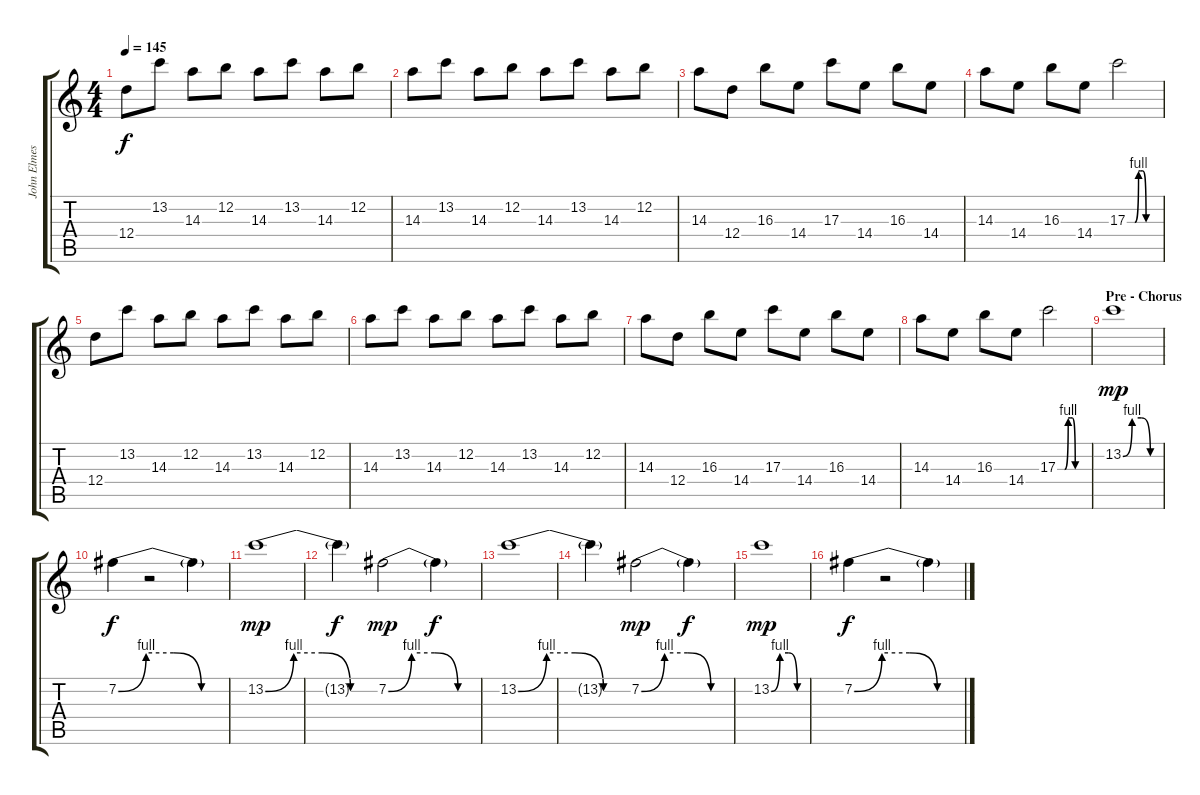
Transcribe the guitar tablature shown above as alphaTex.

\track ("John Elmesley (Lead Guitar)" "John Elmes") {instrument overdrivenguitar}
\staff {score tabs}
\tuning (E4 B3 G3 D3 A2 D2) {hide}
\ts (4 4)
\tempo 145
\clef g2
\ks c
12.4.8{dy f} 13.2.8 14.3.8 12.2.8 14.3.8 13.2.8 14.3.8 12.2.8 |
14.3.8 13.2.8 14.3.8 12.2.8 14.3.8 13.2.8 14.3.8 12.2.8 |
14.3.8 12.4.8 16.3.8 14.4.8 17.3.8 14.4.8 16.3.8 14.4.8 |
14.3.8 14.4.8 16.3.8 14.4.8 17.3{be (custom 0 0 14 0 21 4 25 4 29 4 35 0 40 0 50 0 60 0)}.2 |
12.4.8 13.2.8 14.3.8 12.2.8 14.3.8 13.2.8 14.3.8 12.2.8 |
14.3.8 13.2.8 14.3.8 12.2.8 14.3.8 13.2.8 14.3.8 12.2.8 |
14.3.8 12.4.8 16.3.8 14.4.8 17.3.8 14.4.8 16.3.8 14.4.8 |
14.3.8 14.4.8 16.3.8 14.4.8 17.3{be (custom 0 0 14 0 21 4 25 4 29 4 35 0 40 0 50 0 60 0)}.2 |
\section ("" "Pre - Chorus")
13.2{be (custom 0 0 15 4 30 4 45 0 60 0)}.1{dy mp} |
7.2{be (custom 0 0 15 4 30 4 45 0 60 0)}.4{dy f} r.2 7.2{t}.4 |
13.2{be (custom 0 0 15 4 30 4 45 0 60 0)}.1{dy mp} |
13.2{t}.4{dy f} 7.2{be (custom 0 0 15 4 30 4 45 0 60 0)}.2{dy mp} 7.2{t}.4{dy f} |
13.2{be (custom 0 0 15 4 30 4 45 0 60 0)}.1 |
13.2{t}.4 7.2{be (custom 0 0 15 4 30 4 45 0 60 0)}.2{dy mp} 7.2{t}.4{dy f} |
13.2{be (custom 0 0 15 4 30 4 45 0 60 0)}.1{dy mp} |
7.2{be (custom 0 0 15 4 30 4 45 0 60 0)}.4{dy f} r.2 7.2{t}.4
